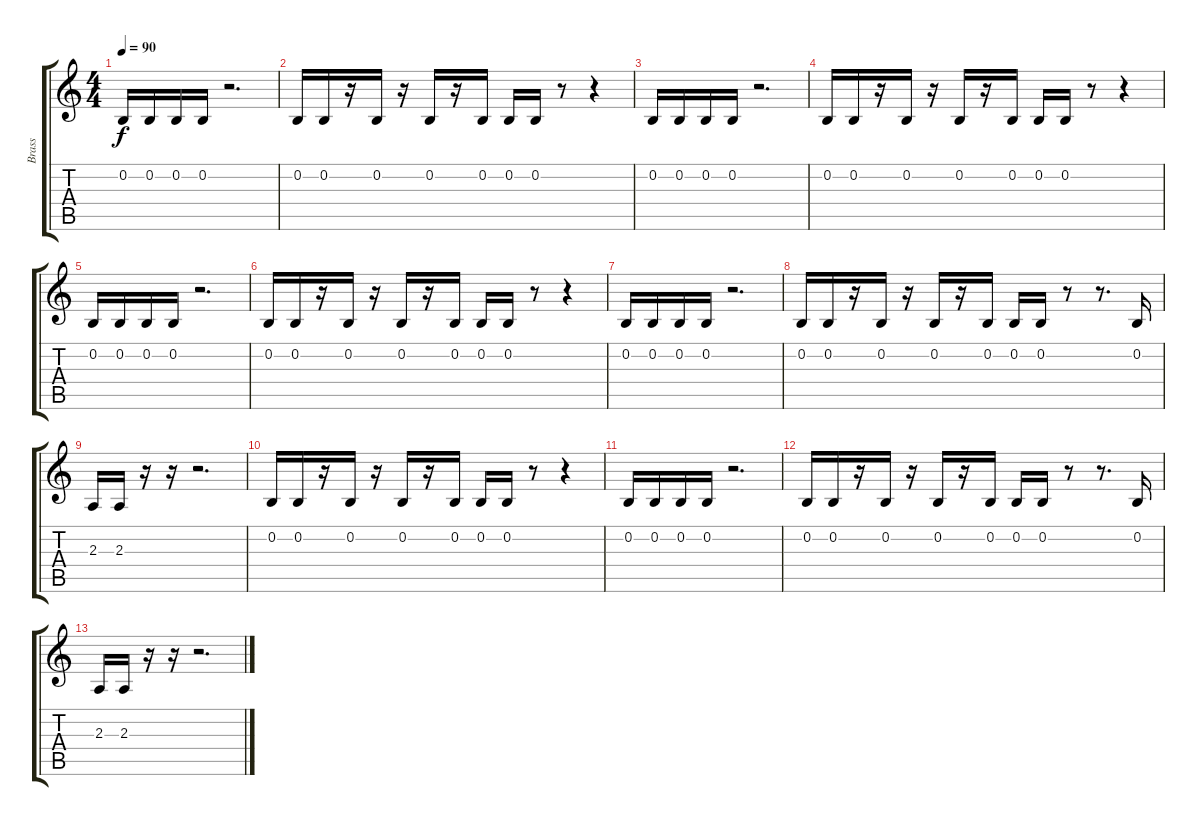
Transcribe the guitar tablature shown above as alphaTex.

\track ("Brass" "Brass") {instrument brasssection}
\staff {score tabs}
\tuning (E4 B3 G3 D3 A2 E2) {hide}
\ts (4 4)
\tempo 90
\clef g2
\ks c
0.2.16{dy f} 0.2.16 0.2.16 0.2.16 r.2{d} |
0.2.16 0.2.16 r.16 0.2.16 r.16 0.2.16 r.16 0.2.16 0.2.16 0.2.16 r.8 r.4 |
0.2.16 0.2.16 0.2.16 0.2.16 r.2{d} |
0.2.16 0.2.16 r.16 0.2.16 r.16 0.2.16 r.16 0.2.16 0.2.16 0.2.16 r.8 r.4 |
0.2.16 0.2.16 0.2.16 0.2.16 r.2{d} |
0.2.16 0.2.16 r.16 0.2.16 r.16 0.2.16 r.16 0.2.16 0.2.16 0.2.16 r.8 r.4 |
0.2.16 0.2.16 0.2.16 0.2.16 r.2{d} |
0.2.16 0.2.16 r.16 0.2.16 r.16 0.2.16 r.16 0.2.16 0.2.16 0.2.16 r.8 r.8{d} 0.2.16 |
2.3.16 2.3.16 r.16 r.16 r.2{d} |
0.2.16 0.2.16 r.16 0.2.16 r.16 0.2.16 r.16 0.2.16 0.2.16 0.2.16 r.8 r.4 |
0.2.16 0.2.16 0.2.16 0.2.16 r.2{d} |
0.2.16 0.2.16 r.16 0.2.16 r.16 0.2.16 r.16 0.2.16 0.2.16 0.2.16 r.8 r.8{d} 0.2.16 |
2.3.16 2.3.16 r.16 r.16 r.2{d}
